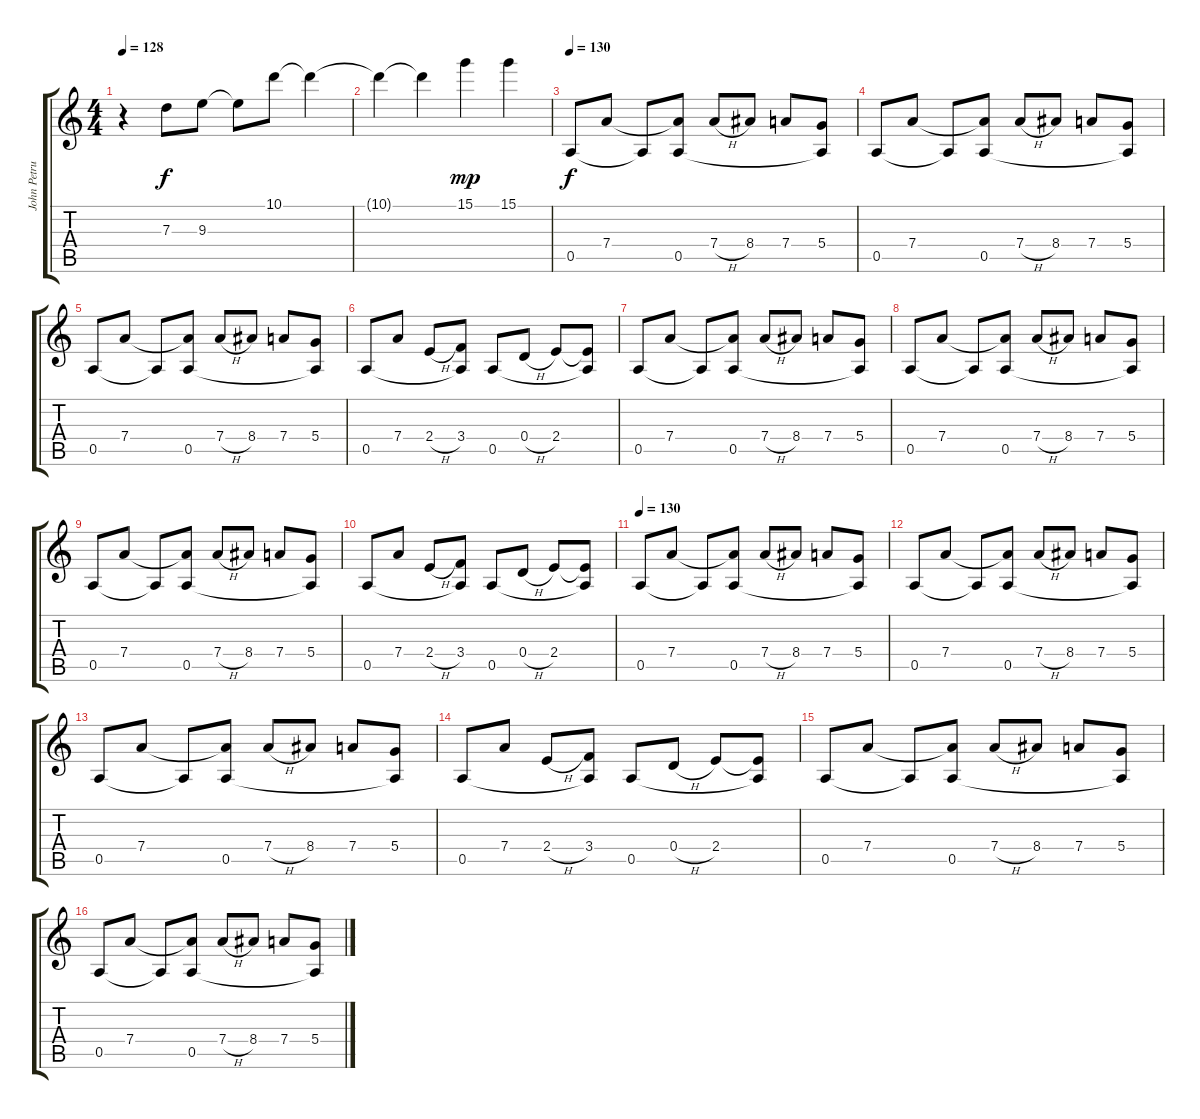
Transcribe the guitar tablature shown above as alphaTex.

\track ("John Petrucci" "John Petru") {instrument distortionguitar}
\staff {score tabs}
\tuning (E4 B3 G3 D3 A2 E2) {hide}
\ts (4 4)
\tempo 128
\clef g2
\ks c
r.4{dy f} 7.3.8 9.3.8 9.3{t}.8 10.1.8 10.1{t}.4 |
10.1{t}.4 10.1{t}.4 15.1.4{dy mp} 15.1.4 |
\tempo 130
0.5.8{dy f volume 12 balance 11 instrument distortionguitar} 7.4.8 0.5{t}.8 (7.4{t} 0.5).8 7.4{h}.8 8.4.8 7.4.8 (5.4 0.5{t}).8 |
0.5.8 7.4.8 0.5{t}.8 (7.4{t} 0.5).8 7.4{h}.8 8.4.8 7.4.8 (5.4 0.5{t}).8 |
0.5.8 7.4.8 0.5{t}.8 (7.4{t} 0.5).8 7.4{h}.8 8.4.8 7.4.8 (5.4 0.5{t}).8 |
0.5.8 7.4.8 2.4{h}.8 (3.4 0.5{t}).8 0.5.8 0.4{h}.8 2.4.8 (2.4{t} 0.5{t}).8 |
0.5.8{instrument distortionguitar} 7.4.8 0.5{t}.8 (7.4{t} 0.5).8 7.4{h}.8 8.4.8 7.4.8 (5.4 0.5{t}).8 |
0.5.8 7.4.8 0.5{t}.8 (7.4{t} 0.5).8 7.4{h}.8 8.4.8 7.4.8 (5.4 0.5{t}).8 |
0.5.8 7.4.8 0.5{t}.8 (7.4{t} 0.5).8 7.4{h}.8 8.4.8 7.4.8 (5.4 0.5{t}).8 |
0.5.8 7.4.8 2.4{h}.8 (3.4 0.5{t}).8 0.5.8 0.4{h}.8 2.4.8 (2.4{t} 0.5{t}).8 |
\tempo 130
0.5.8{instrument distortionguitar} 7.4.8 0.5{t}.8 (7.4{t} 0.5).8 7.4{h}.8 8.4.8 7.4.8 (5.4 0.5{t}).8 |
0.5.8 7.4.8 0.5{t}.8 (7.4{t} 0.5).8 7.4{h}.8 8.4.8 7.4.8 (5.4 0.5{t}).8 |
0.5.8 7.4.8 0.5{t}.8 (7.4{t} 0.5).8 7.4{h}.8 8.4.8 7.4.8 (5.4 0.5{t}).8 |
0.5.8 7.4.8 2.4{h}.8 (3.4 0.5{t}).8 0.5.8 0.4{h}.8 2.4.8 (2.4{t} 0.5{t}).8 |
0.5.8{instrument distortionguitar} 7.4.8 0.5{t}.8 (7.4{t} 0.5).8 7.4{h}.8 8.4.8 7.4.8 (5.4 0.5{t}).8 |
0.5.8 7.4.8 0.5{t}.8 (7.4{t} 0.5).8 7.4{h}.8 8.4.8 7.4.8 (5.4 0.5{t}).8
